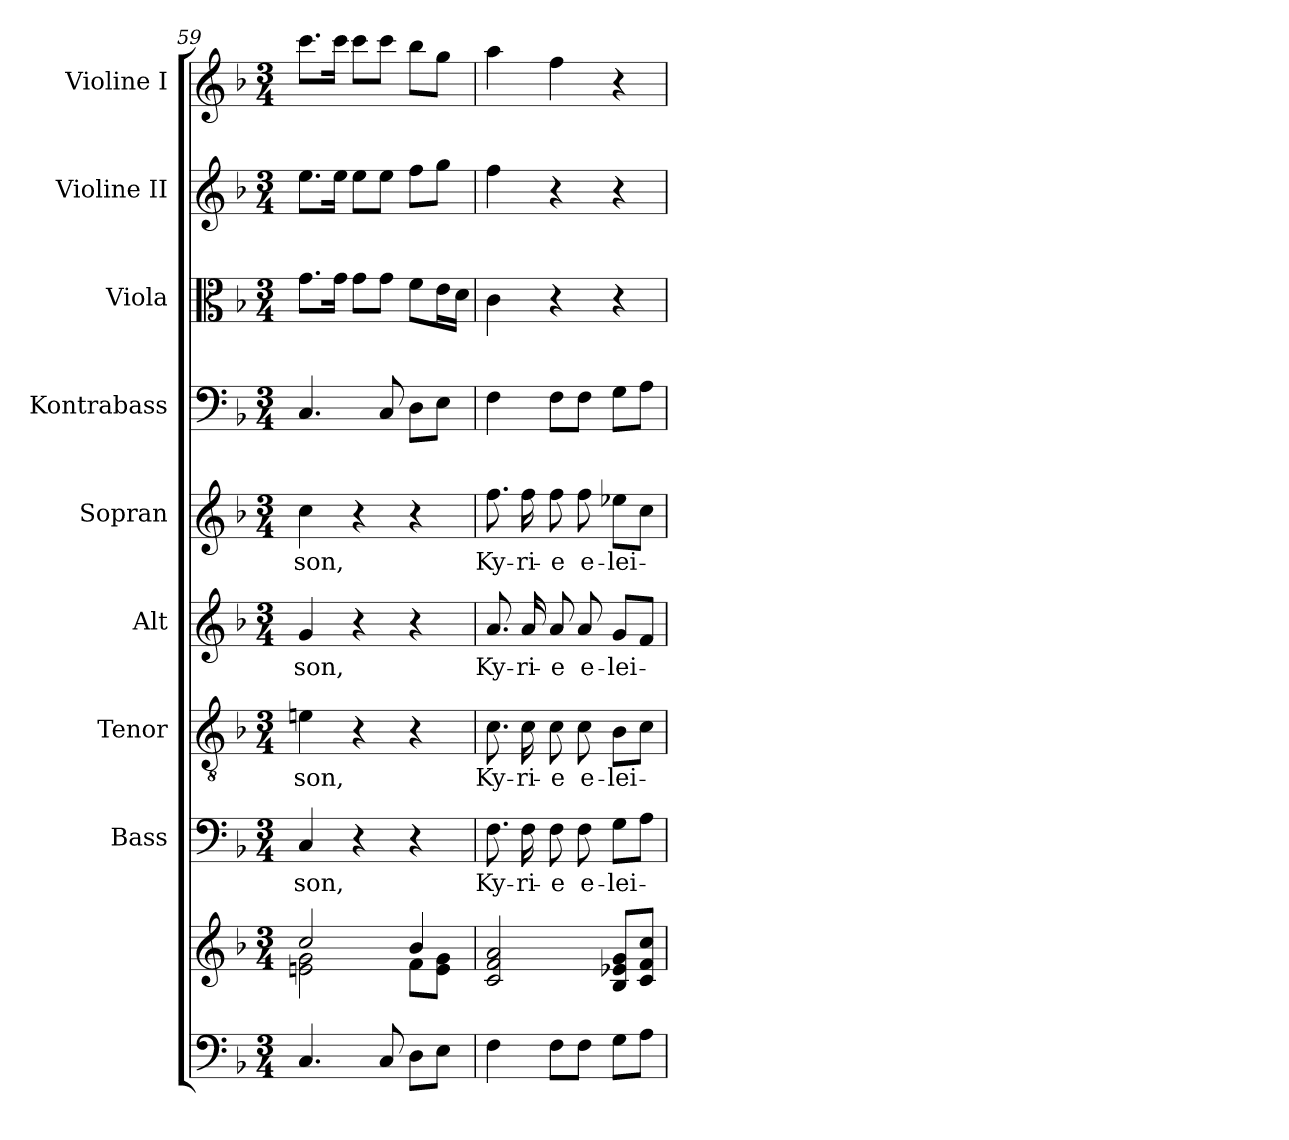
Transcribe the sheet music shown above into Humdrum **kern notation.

**kern	**kern	**kern	**text	**kern	**text	**kern	**text	**kern	**text	**kern	**kern	**kern	**kern
*part9	*part9	*part8	*part8	*part7	*part7	*part6	*part6	*part5	*part5	*part4	*part3	*part2	*part1
*staff10	*staff9	*staff8	*staff8	*staff7	*staff7	*staff6	*staff6	*staff5	*staff5	*staff4	*staff3	*staff2	*staff1
*	*	*I"Bass	*	*I"Tenor	*	*I"Alt	*	*I"Sopran	*	*I"Kontrabass	*I"Viola	*I"Violine II	*I"Violine I
*	*	*I'B.	*	*I'T.	*	*I'A.	*	*I'S.	*	*I'Kb.	*I'Vla.	*I'Vl. II	*I'Vl. I
*clefF4	*clefG2	*clefF4	*	*clefGv2	*	*clefG2	*	*clefG2	*	*clefF4	*clefC3	*clefG2	*clefG2
*	*	*	*	*	*	*	*	*	*	*ITrd7c12	*	*	*
*k[b-]	*k[b-]	*k[b-]	*	*k[b-]	*	*k[b-]	*	*k[b-]	*	*k[b-]	*k[b-]	*k[b-]	*k[b-]
*F:	*F:	*F:	*	*F:	*	*F:	*	*F:	*	*F:	*F:	*F:	*F:
*M3/4	*M3/4	*M3/4	*	*M3/4	*	*M3/4	*	*M3/4	*	*M3/4	*M3/4	*M3/4	*M3/4
=59	=59	=59	=59	=59	=59	=59	=59	=59	=59	=59	=59	=59	=59
*	*^	*	*	*	*	*	*	*	*	*	*	*	*
!	!	!	!	!LO:LY:b	!	!LO:LY:b	!	!LO:LY:b	!	!LO:LY:b	!	!	!	!
4.C/	2cc/	2en\ 2g\	4C/	-son,	4en\	-son,	4g/	-son,	4cc\	-son,	4.CC/	8.g\L	8.ee\L	8.ccc\L
.	.	.	.	.	.	.	.	.	.	.	.	16g\Jk	16ee\Jk	16ccc\Jk
.	.	.	4r	.	4r	.	4r	.	4r	.	.	8g\L	8ee\L	8ccc\L
8C/	.	.	.	.	.	.	.	.	.	.	8CC/	8g\J	8ee\J	8ccc\J
8D\L	4b-/	8f\L	4r	.	4r	.	4r	.	4r	.	8DD\L	8f\L	8ff\L	8bb-\L
8E\J	.	8e\ 8g\J	.	.	.	.	.	.	.	.	8EE\J	16e\L	8gg\J	8gg\J
.	.	.	.	.	.	.	.	.	.	.	.	16d\JJ	.	.
*	*v	*v	*	*	*	*	*	*	*	*	*	*	*	*
=60	=60	=60	=60	=60	=60	=60	=60	=60	=60	=60	=60	=60	=60
!	!	!	!LO:LY:b	!	!LO:LY:b	!	!LO:LY:b	!	!LO:LY:b	!	!	!	!
4F\	2c/ 2f/ 2a/	8.F\	Ky-	8.c\	Ky-	8.a/	Ky-	8.ff\	Ky-	4FF\	4c\	4ff\	4aa\
!	!	!	!LO:LY:b	!	!LO:LY:b	!	!LO:LY:b	!	!LO:LY:b	!	!	!	!
.	.	16F\	-ri-	16c\	-ri-	16a/	-ri-	16ff\	-ri-	.	.	.	.
!	!	!	!LO:LY:b	!	!LO:LY:b	!	!LO:LY:b	!	!LO:LY:b	!	!	!	!
8F\L	.	8F\	-e	8c\	-e	8a/	-e	8ff\	-e	8FF\L	4r	4r	4ff\
!	!	!	!LO:LY:b	!	!LO:LY:b	!	!LO:LY:b	!	!LO:LY:b	!	!	!	!
8F\J	.	8F\	e-	8c\	e-	8a/	e-	8ff\	e-	8FF\J	.	.	.
!	!	!	!LO:LY:b	!	!LO:LY:b	!	!LO:LY:b	!	!LO:LY:b	!	!	!	!
8G\L	8B-/ 8e-X/ 8g/L	8G\L	-lei-	8B-\L	-lei-	8g/L	-lei-	8ee-X\L	-lei-	8GG\L	4r	4r	4r
8A\J	8c/ 8f/ 8cc/J	8A\J	.	8c\J	.	8f/J	.	8cc\J	.	8AA\J	.	.	.
=	=	=	=	=	=	=	=	=	=	=	=	=	=
*-	*-	*-	*-	*-	*-	*-	*-	*-	*-	*-	*-	*-	*-
